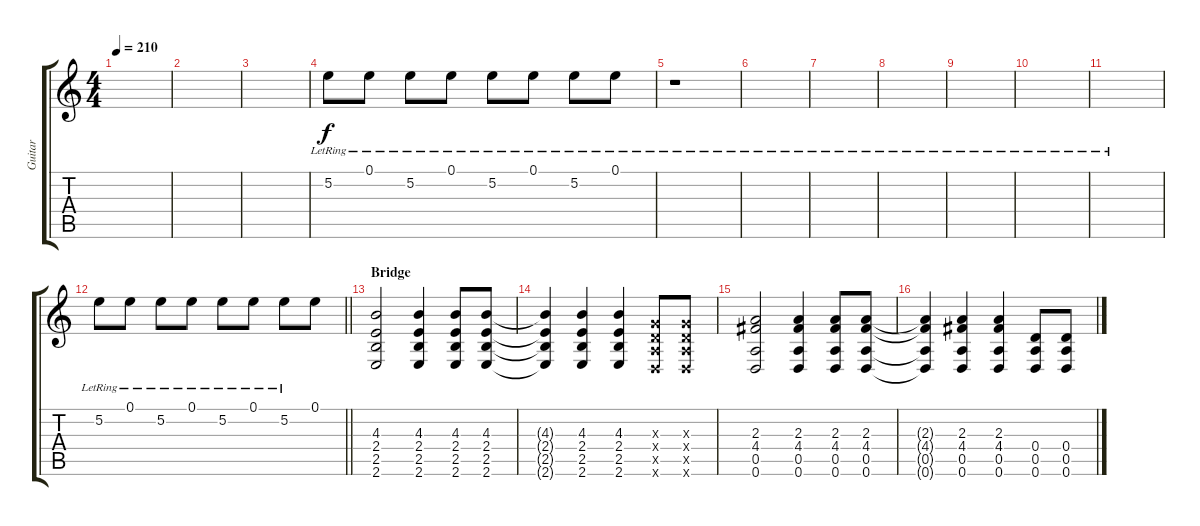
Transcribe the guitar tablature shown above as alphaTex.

\track ("Guitar" "Guitar") {instrument distortionguitar}
\staff {score tabs}
\tuning (E4 B3 G3 D3 A2 D2) {hide}
\ts (4 4)
\tempo 210
\clef g2
\ks c
|
|
|
5.2{lr}.8 0.1{lr}.8 5.2{lr}.8 0.1{lr}.8 5.2{lr}.8 0.1{lr}.8 5.2{lr}.8 0.1{lr}.8 |
r.1 |
|
|
|
|
|
|
\barLineRight lightlight
5.2{lr}.8 0.1{lr}.8 5.2{lr}.8 0.1{lr}.8 5.2{lr}.8 0.1{lr}.8 5.2{lr}.8 0.1.8 |
\section ("" "Bridge")
(4.3 2.4 2.5 2.6).2 (4.3 2.4 2.5 2.6).4 (4.3 2.4 2.5 2.6).8 (4.3 2.4 2.5 2.6).8 |
(4.3{t} 2.4{t} 2.5{t} 2.6{t}).4 (4.3 2.4 2.5 2.6).4 (4.3 2.4 2.5 2.6).4 (0.3{x} 0.4{x} 0.5{x} 0.6{x}).8 (0.3{x} 0.4{x} 0.5{x} 0.6{x}).8 |
(2.3 4.4 0.5 0.6).2 (2.3 4.4 0.5 0.6).4 (2.3 4.4 0.5 0.6).8 (2.3 4.4 0.5 0.6).8 |
(2.3{t} 4.4{t} 0.5{t} 0.6{t}).4 (2.3 4.4 0.5 0.6).4 (2.3 4.4 0.5 0.6).4 (0.4 0.5 0.6).8 (0.4 0.5 0.6).8
